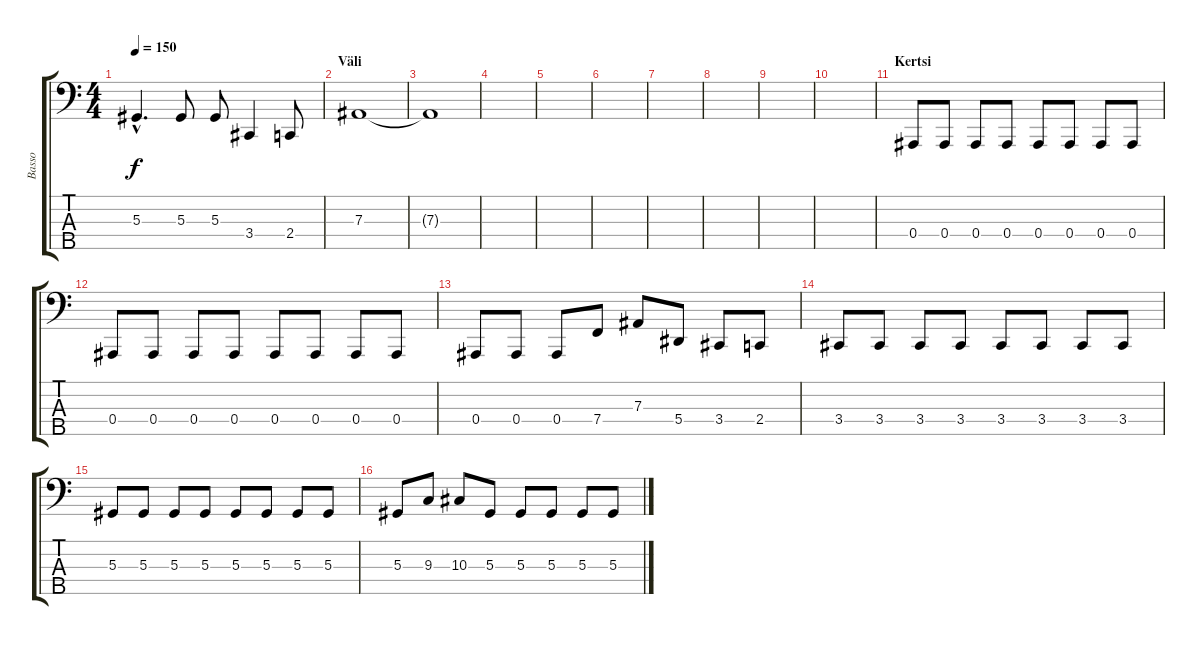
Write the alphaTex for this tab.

\track ("Basso" "Basso") {instrument electricbassfinger}
\staff {score tabs}
\tuning (Db2 Ab1 Eb1 Bb0 F0) {hide}
\ts (4 4)
\tempo 150
\clef f4
\ks c
5.3{hac}.4{d dy f} 5.3.8 5.3.8 3.4.4 2.4.8 |
\section ("" "Väli")
7.3.1{volume 0} |
7.3{t}.1 |
|
|
|
|
|
|
|
\section ("" "Kertsi")
0.4.8{volume 16} 0.4.8 0.4.8 0.4.8 0.4.8 0.4.8 0.4.8 0.4.8 |
0.4.8 0.4.8 0.4.8 0.4.8 0.4.8 0.4.8 0.4.8 0.4.8 |
0.4.8 0.4.8 0.4.8 7.4.8 7.3.8 5.4.8 3.4.8 2.4.8 |
3.4.8 3.4.8 3.4.8 3.4.8 3.4.8 3.4.8 3.4.8 3.4.8 |
5.3.8 5.3.8 5.3.8 5.3.8 5.3.8 5.3.8 5.3.8 5.3.8 |
5.3.8 9.3.8 10.3.8 5.3.8 5.3.8 5.3.8 5.3.8 5.3.8
